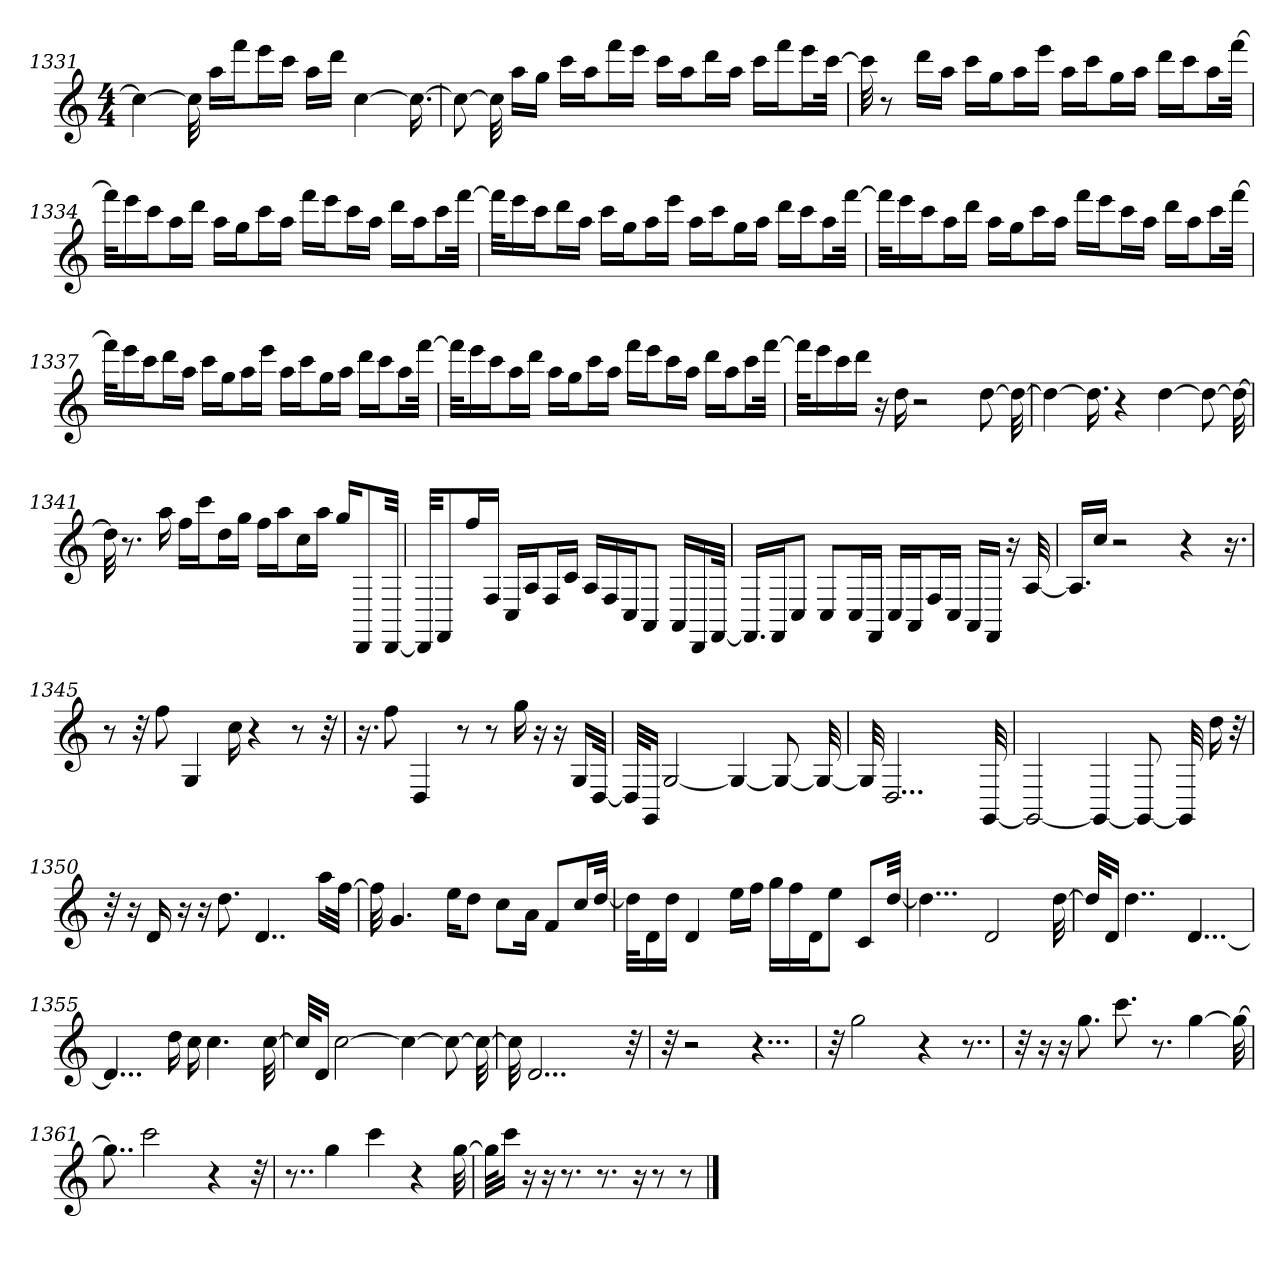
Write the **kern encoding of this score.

**kern
*part1
*staff1
*clefG2
*M4/4
=1331
4cc_
32cc]
16aa\LL
16fff\J
16eee\L
16ccc\JJ
16aa\LL
16ddd\JJ
[4cc
16.cc_
=1332
8cc_
32cc]
16aa\LL
16gg\JJ
16ccc\LL
16aa\J
16fff\L
16eee\JJ
16ccc\LL
16aa\J
16ddd\L
16aa\JJ
16ccc\LL
16fff\J
16eee\L
[32ccc\JJk
=1333
32ccc]
8r
16ddd\LL
16aa\JJ
16ccc\LL
16gg\J
16aa\L
16eee\JJ
16aa\LL
16ccc\J
16gg\L
16aa\JJ
16ddd\LL
16ccc\J
16aa\L
[32fff\JJk
=1334
32fff\KLL]
16eee\
16ccc\J
16aa\L
16ddd\JJ
16aa\LL
16gg\J
16ccc\L
16aa\JJ
16fff\LL
16eee\J
16ccc\L
16aa\JJ
16ddd\LL
16aa\J
16ccc\L
[32fff\JJk
=1335
32fff\KLL]
16eee\
16ccc\J
16ddd\L
16aa\JJ
16ccc\LL
16gg\J
16aa\L
16eee\JJ
16aa\LL
16ccc\J
16gg\L
16aa\JJ
16ddd\LL
16ccc\J
16aa\L
[32fff\JJk
=1336
32fff\KLL]
16eee\
16ccc\J
16aa\L
16ddd\JJ
16aa\LL
16gg\J
16ccc\L
16aa\JJ
16fff\LL
16eee\J
16ccc\L
16aa\JJ
16ddd\LL
16aa\J
16ccc\L
[32fff\JJk
=1337
32fff\KLL]
16eee\
16ccc\J
16ddd\L
16aa\JJ
16ccc\LL
16gg\J
16aa\L
16eee\JJ
16aa\LL
16ccc\J
16gg\L
16aa\JJ
16ddd\LL
16ccc\J
16aa\L
[32fff\JJk
=1338
32fff\KLL]
16eee\
16ccc\J
16aa\L
16ddd\JJ
16aa\LL
16gg\J
16ccc\L
16aa\JJ
16fff\LL
16eee\J
16ccc\L
16aa\JJ
16ddd\LL
16aa\J
16ccc\L
[32fff\JJk
=1339
32fff\KLL]
16eee\
16ccc\
16ddd\JJ
16r
16dd
2r
[8dd
32dd_
=1340
4dd_
16.dd]
4r
[4dd
8dd_
32dd_
=1341
32dd]
8.r
16aa
16ff\LL
16ccc\J
16dd\L
16gg\JJ
16ff\LL
16aa\J
16cc\L
16aa\JJ
16gg/KL
8DD/
[32DD/Jkk
=1342
32DD/KKL]
8FF/
16ff/L
16F/JJ
16C/LL
16A/J
16F/L
16c/JJ
16A/LL
16F/J
16C/K
8AA/J
16AA/LL
16DD/
[32FF/JJk
=1343
16.FF/LL]
16FF/J
8C/J
8C/L
16C/L
16FF/JJ
16C/LL
16AA/J
16F/L
16C/JJ
16AA/LL
16FF/JJ
16r
[32A
=1344
16.A/LL]
16cc/JJ
2r
4r
16.r
=1345
8r
32r
8ff
4G
16cc
4r
8r
32r
=1346
16.r
8ff
4D
8r
8r
16gg
16r
16r
16G/LL
[32D/JJk
=1347
32D/KLL]
16GG/JJ
[2G
4G_
8G_
32G_
=1348
32G]
2...D
[32GG
=1349
2GG_
4GG_
8GG_
32GG]
16dd
32r
=1350
32r
16r
16d
16r
16r
8.dd
4..d
16aa\LL
[32ff\JJk
=1351
32ff]
4.g
16ee\KL
8dd\J
8cc\L
16a\Jk
8f/L
16cc/L
[32dd/JJk
=1352
32dd\KLL]
16d\
16dd\JJ
4d
16ee\LL
16ff\JJ
16gg\LL
16ff\J
16d\K
8ee\J
8c/L
[32dd/Jkk
=1353
4...dd]
2d
[32dd
=1354
32dd/KLL]
16d/JJ
4..dd
[4...d
=1355
4...d]
16dd
16cc
4.cc
[32cc
=1356
32cc/KLL]
16d/JJ
[2cc
4cc_
8cc_
32cc_
=1357
32cc]
2...d
32r
=1358
32r
2r
4...r
=1359
32r
2gg
4r
8..r
=1360
32r
16r
16r
8.gg
8.ccc
8.r
[4gg
32gg_
=1361
8..gg]
2ccc
4r
32r
=1362
8..r
4gg
4ccc
4r
[32gg
=1363
32gg\KLL]
16ccc\JJ
16r
16r
8.r
8.r
16r
8r
8r
==
*-
